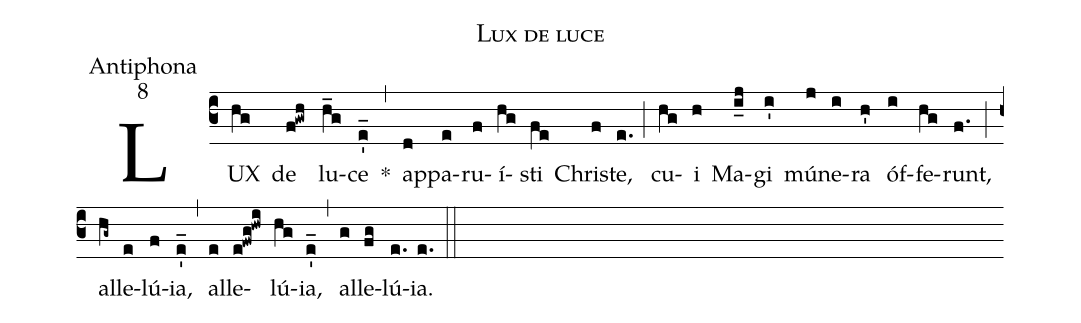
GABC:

name:Lux de luce;
office-part:Antiphona;
mode:8;
%%
(c3) LUX(hg) de(f!gwh) lu(h_g)ce(e'_) *(,) ap(d)pa(e)ru(f)í(hg)sti(fe) Chri(f)ste,(e.) (;) cu(hg)i(h) Ma(i_j)gi(i') mú(j)ne(i)ra(h') óf(i)fe(hg)runt,(f.) (;) al(hg~)le(e)lú(f)ia,(e'_) (,) al(e)le(e!fwg!hwi)lú(hg)ia,(e'_) (,) al(g)le(fg)lú(e.)ia.(e.) (::)
